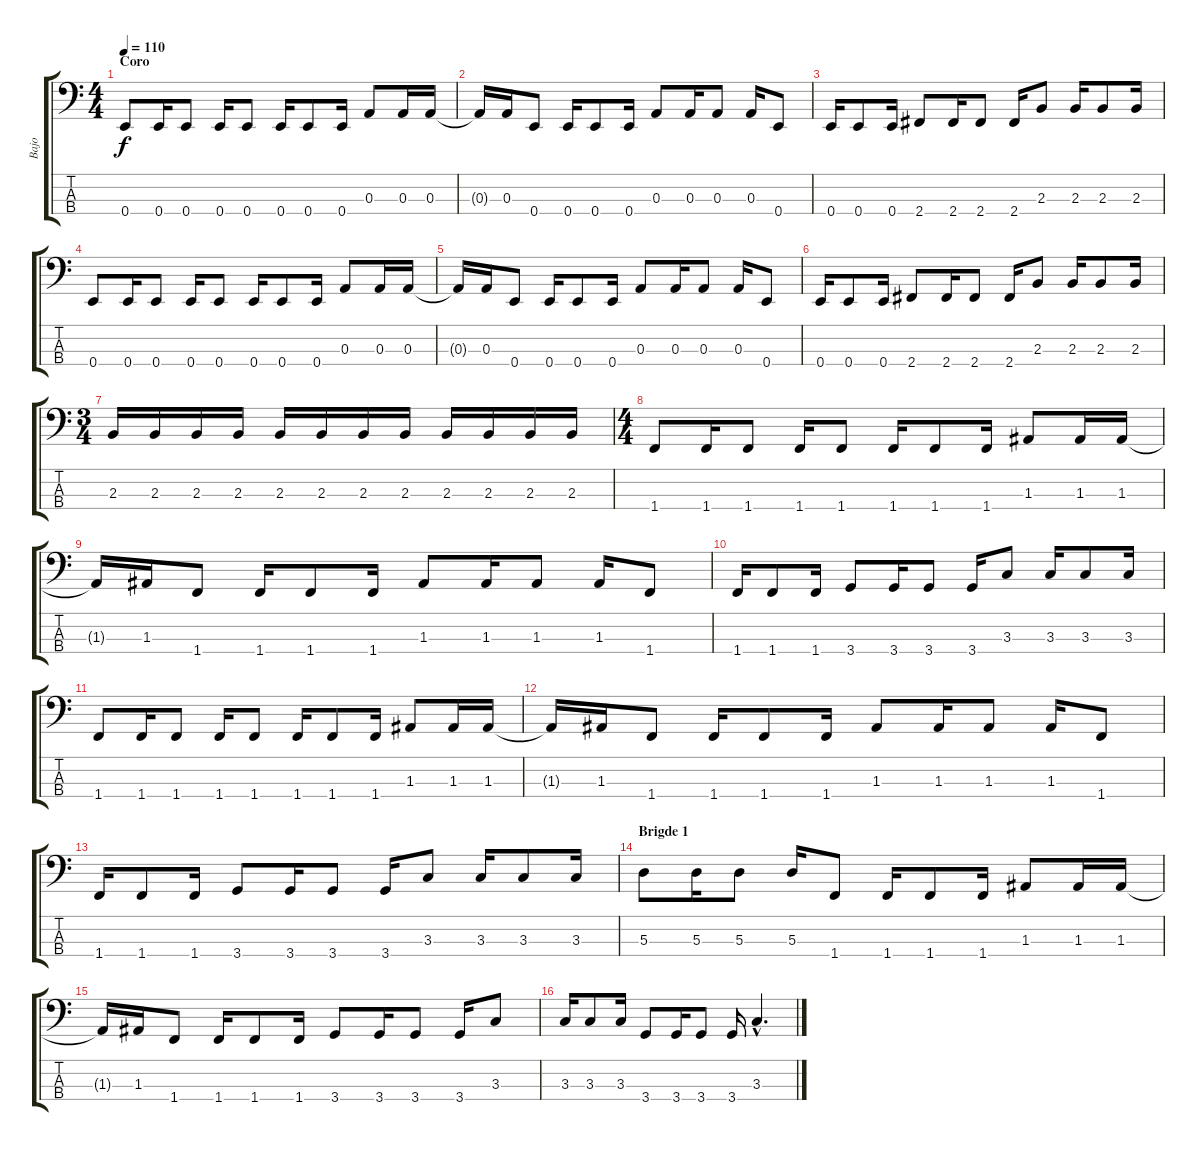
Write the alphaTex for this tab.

\track ("Bajo" "Bajo") {instrument electricbassfinger}
\staff {score tabs}
\tuning (G2 D2 A1 E1) {hide}
\ts (4 4)
\section ("" "Coro")
\tempo 110
\clef f4
\ks c
0.4.8{dy f} 0.4.16 0.4.8 0.4.16 0.4.8 0.4.16 0.4.8 0.4.16 0.3.8 0.3.16 0.3.16 |
0.3{t}.16 0.3.16 0.4.8 0.4.16 0.4.8 0.4.16 0.3.8 0.3.16 0.3.8 0.3.16 0.4.8 |
0.4.16 0.4.8 0.4.16 2.4.8 2.4.16 2.4.8 2.4.16 2.3.8 2.3.16 2.3.8 2.3.16 |
0.4.8 0.4.16 0.4.8 0.4.16 0.4.8 0.4.16 0.4.8 0.4.16 0.3.8 0.3.16 0.3.16 |
0.3{t}.16 0.3.16 0.4.8 0.4.16 0.4.8 0.4.16 0.3.8 0.3.16 0.3.8 0.3.16 0.4.8 |
0.4.16 0.4.8 0.4.16 2.4.8 2.4.16 2.4.8 2.4.16 2.3.8 2.3.16 2.3.8 2.3.16 |
\ts (3 4)
2.3.16 2.3.16 2.3.16 2.3.16 2.3.16 2.3.16 2.3.16 2.3.16 2.3.16 2.3.16 2.3.16 2.3.16 |
\ts (4 4)
1.4.8 1.4.16 1.4.8 1.4.16 1.4.8 1.4.16 1.4.8 1.4.16 1.3.8 1.3.16 1.3.16 |
1.3{t}.16 1.3.16 1.4.8 1.4.16 1.4.8 1.4.16 1.3.8 1.3.16 1.3.8 1.3.16 1.4.8 |
1.4.16 1.4.8 1.4.16 3.4.8 3.4.16 3.4.8 3.4.16 3.3.8 3.3.16 3.3.8 3.3.16 |
1.4.8 1.4.16 1.4.8 1.4.16 1.4.8 1.4.16 1.4.8 1.4.16 1.3.8 1.3.16 1.3.16 |
1.3{t}.16 1.3.16 1.4.8 1.4.16 1.4.8 1.4.16 1.3.8 1.3.16 1.3.8 1.3.16 1.4.8 |
1.4.16 1.4.8 1.4.16 3.4.8 3.4.16 3.4.8 3.4.16 3.3.8 3.3.16 3.3.8 3.3.16 |
\section ("" "Brigde 1")
5.3.8 5.3.16 5.3.8 5.3.16 1.4.8 1.4.16 1.4.8 1.4.16 1.3.8 1.3.16 1.3.16 |
1.3{t}.16 1.3.16 1.4.8 1.4.16 1.4.8 1.4.16 3.4.8 3.4.16 3.4.8 3.4.16 3.3.8 |
3.3.16 3.3.8 3.3.16 3.4.8 3.4.16 3.4.8 3.4.16 3.3{hac}.4{d}
